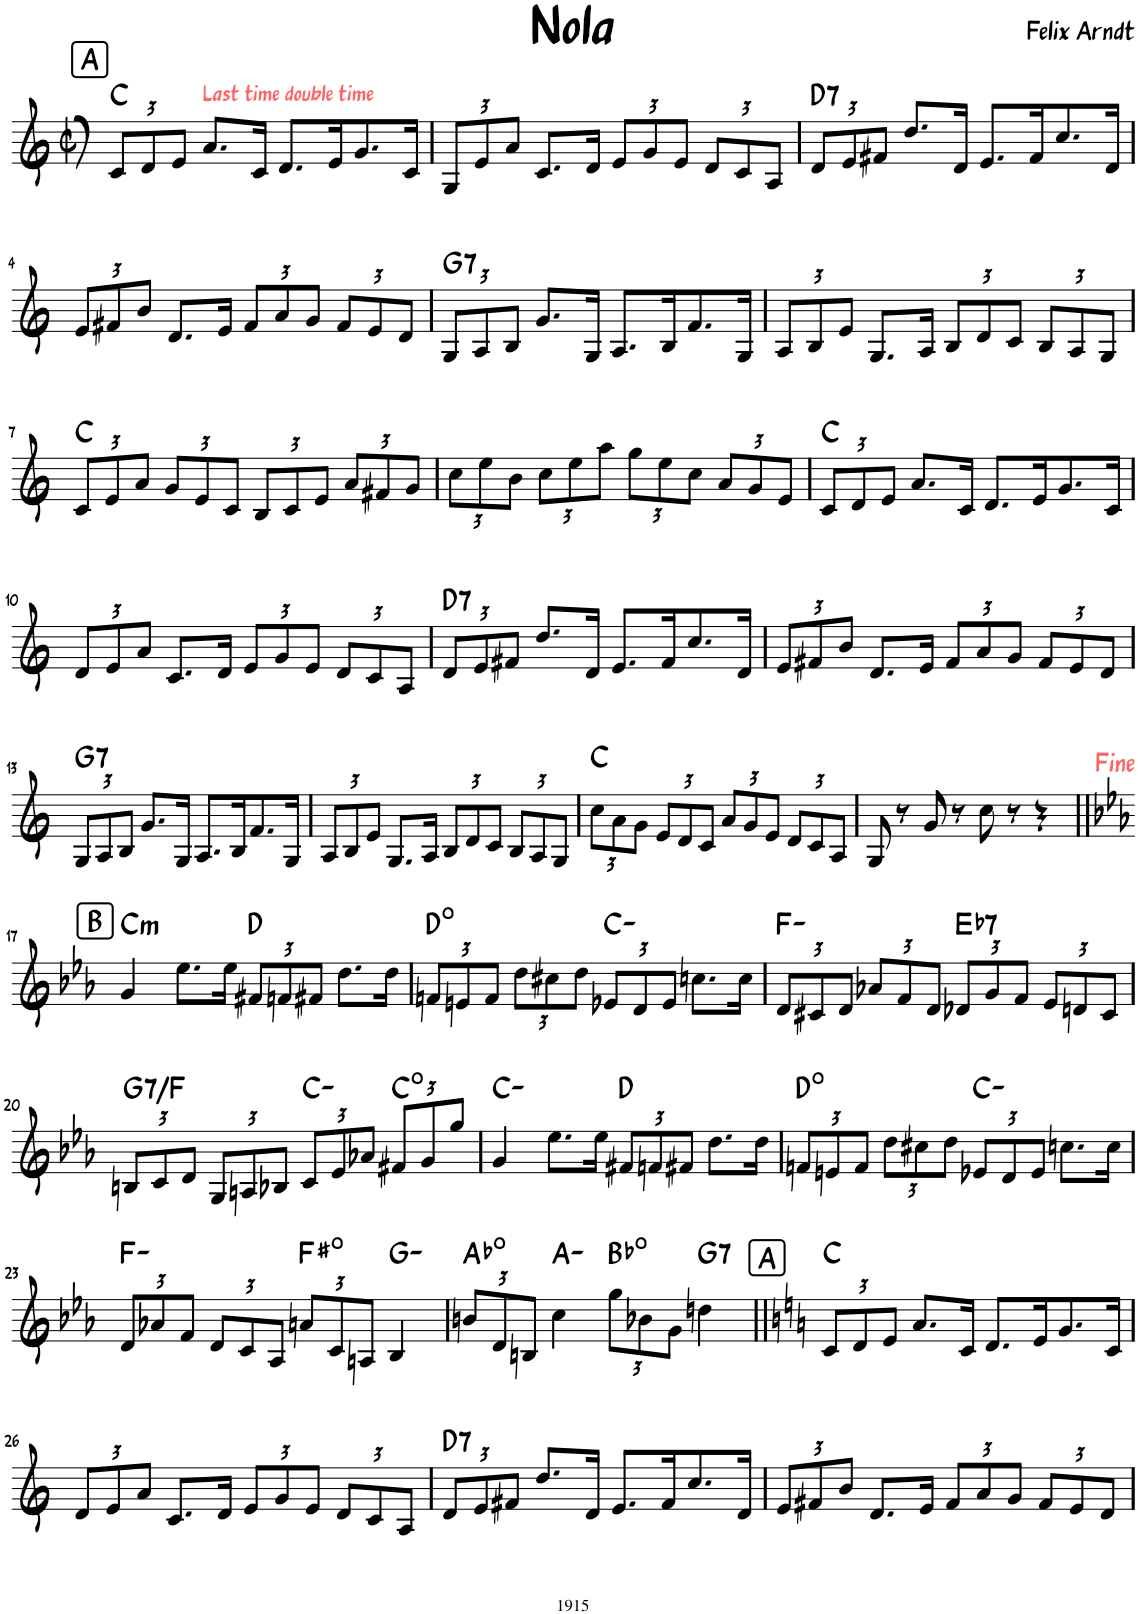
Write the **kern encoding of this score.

**kern	**harte
*part1	*part1
*staff1	*
*I"Piano	*
*I'Pno.	*
*clefG2	*
*k[]	*
*C:	*
*M2/2	*
*met(c|)	*
*Xbrackettup	*
!!LO:REH:place=s1:a:B:rj:fs=14:t=A
=1	=1
12c/L	C:maj
12d/	.
12e/J	.
!LO:TX:a:color=#FD6666:t=Last time double time	!
8.a/L	.
16c/Jk	.
8.d/L	.
16e/K	.
8.g/	.
16c/Jk	.
=2	=2
12G/L	.
12e/	.
12a/J	.
8.c/L	.
16d/Jk	.
12e/L	.
12g/	.
12e/J	.
12d/L	.
12c/	.
12A/J	.
=3	=3
!	!LO:H:kt=7
12d/L	D:7
12e/	.
12f#X/J	.
8.dd/L	.
16d/Jk	.
8.e/L	.
16f#/K	.
8.cc/	.
16d/Jk	.
!!LO:LB:g=z
=4	=4
12e/L	.
12f#X/	.
12b/J	.
8.d/L	.
16e/Jk	.
12f#/L	.
12a/	.
12g/J	.
12f#/L	.
12e/	.
12d/J	.
=5	=5
!	!LO:H:kt=7
12G/L	G:7
12A/	.
12B/J	.
8.g/L	.
16G/Jk	.
8.A/L	.
16B/K	.
8.f/	.
16G/Jk	.
=6	=6
12A/L	.
12B/	.
12e/J	.
8.G/L	.
16A/Jk	.
12B/L	.
12d/	.
12c/J	.
12B/L	.
12A/	.
12G/J	.
!!LO:LB:g=z
=7	=7
12c/L	C:maj
12e/	.
12a/J	.
12g/L	.
12e/	.
12c/J	.
12B/L	.
12c/	.
12e/J	.
12a/L	.
12f#X/	.
12g/J	.
=8	=8
12cc\L	.
12ee\	.
12b\J	.
12cc\L	.
12ee\	.
12aa\J	.
12gg\L	.
12ee\	.
12cc\J	.
12a/L	.
12g/	.
12e/J	.
=9	=9
12c/L	C:maj
12d/	.
12e/J	.
8.a/L	.
16c/Jk	.
8.d/L	.
16e/K	.
8.g/	.
16c/Jk	.
!!LO:LB:g=z
=10	=10
12d/L	.
12e/	.
12a/J	.
8.c/L	.
16d/Jk	.
12e/L	.
12g/	.
12e/J	.
12d/L	.
12c/	.
12A/J	.
=11	=11
!	!LO:H:kt=7
12d/L	D:7
12e/	.
12f#X/J	.
8.dd/L	.
16d/Jk	.
8.e/L	.
16f#/K	.
8.cc/	.
16d/Jk	.
=12	=12
12e/L	.
12f#X/	.
12b/J	.
8.d/L	.
16e/Jk	.
12f#/L	.
12a/	.
12g/J	.
12f#/L	.
12e/	.
12d/J	.
!!LO:LB:g=z
=13	=13
!	!LO:H:kt=7
12G/L	G:7
12A/	.
12B/J	.
8.g/L	.
16G/Jk	.
8.A/L	.
16B/K	.
8.f/	.
16G/Jk	.
=14	=14
12A/L	.
12B/	.
12e/J	.
8.G/L	.
16A/Jk	.
12B/L	.
12d/	.
12c/J	.
12B/L	.
12A/	.
12G/J	.
=15	=15
12cc\L	C:maj
12a\	.
12g\J	.
12e/L	.
12d/	.
12c/J	.
12a/L	.
12g/	.
12e/J	.
12d/L	.
12c/	.
12A/J	.
=16	=16
8G/	.
8r	.
8g/	.
8r	.
8cc\	.
8r	.
4r	.
!!LO:LB:g=z
!!LO:REH:place=s1:a:B:rj:fs=14:t=B
=17||	=17||
*k[b-e-a-]	*
*E-:	*
!	!LO:H:kt=m
4g/	C:min
8.ee-\L	.
16ee-\Jk	.
12f#X/L	D:maj
12fn/	.
12f#X/J	.
8.dd\L	.
16dd\Jk	.
=18	=18
12fn/L	D:dim
12en/	.
12f/J	.
12dd\L	.
12cc#X\	.
12dd\J	.
12e-X/L	C:min
12d/	.
12e-/J	.
8.ccn\L	.
16cc\Jk	.
=19	=19
12d/L	F:min
12c#X/	.
12d/J	.
12a-X/L	.
12f/	.
12d/J	.
!	!LO:H:kt=7
12d-X/L	Eb:7
12g/	.
12f/J	.
12e-/L	.
12dn/	.
12c#/J	.
!!LO:LB:g=z
=20	=20
!	!LO:H:kt=7
12Bn/L	G:7/b7
12c/	.
12d/J	.
12G/L	.
12An/	.
12B-X/J	.
12c/L	C:min
12e-/	.
12a-X/J	.
12f#X/L	C:dim
12g/	.
12gg/J	.
=21	=21
4g/	C:min
8.ee-\L	.
16ee-\Jk	.
12f#X/L	D:maj
12fn/	.
12f#X/J	.
8.dd\L	.
16dd\Jk	.
=22	=22
12fn/L	D:dim
12en/	.
12f/J	.
12dd\L	.
12cc#X\	.
12dd\J	.
12e-X/L	C:min
12d/	.
12e-/J	.
8.ccn\L	.
16cc\Jk	.
!!LO:LB:g=z
=23	=23
12d/L	F:min
12a-X/	.
12f/J	.
12d/L	.
12c/	.
12A-/J	.
12an/L	F#:dim
12c/	.
12An/J	.
4B-/	G:min
=24	=24
12bn/L	Ab:dim
12d/	.
12Bn/J	.
4cc\	A:min
12gg\L	Bb:dim
12b-X\	.
12g\J	.
!	!LO:H:kt=7
4ddn\	G:7
!!LO:REH:place=s1:a:B:rj:fs=14:t=A
=25||	=25||
*k[]	*
*C:	*
12c/L	C:maj
12d/	.
12e/J	.
8.a/L	.
16c/Jk	.
8.d/L	.
16e/K	.
8.g/	.
16c/Jk	.
!!LO:LB:g=z
=26	=26
12d/L	.
12e/	.
12a/J	.
8.c/L	.
16d/Jk	.
12e/L	.
12g/	.
12e/J	.
12d/L	.
12c/	.
12A/J	.
=27	=27
!	!LO:H:kt=7
12d/L	D:7
12e/	.
12f#X/J	.
8.dd/L	.
16d/Jk	.
8.e/L	.
16f#/K	.
8.cc/	.
16d/Jk	.
=28	=28
12e/L	.
12f#X/	.
12b/J	.
8.d/L	.
16e/Jk	.
12f#/L	.
12a/	.
12g/J	.
12f#/L	.
12e/	.
12d/J	.
=	=
*-	*-
